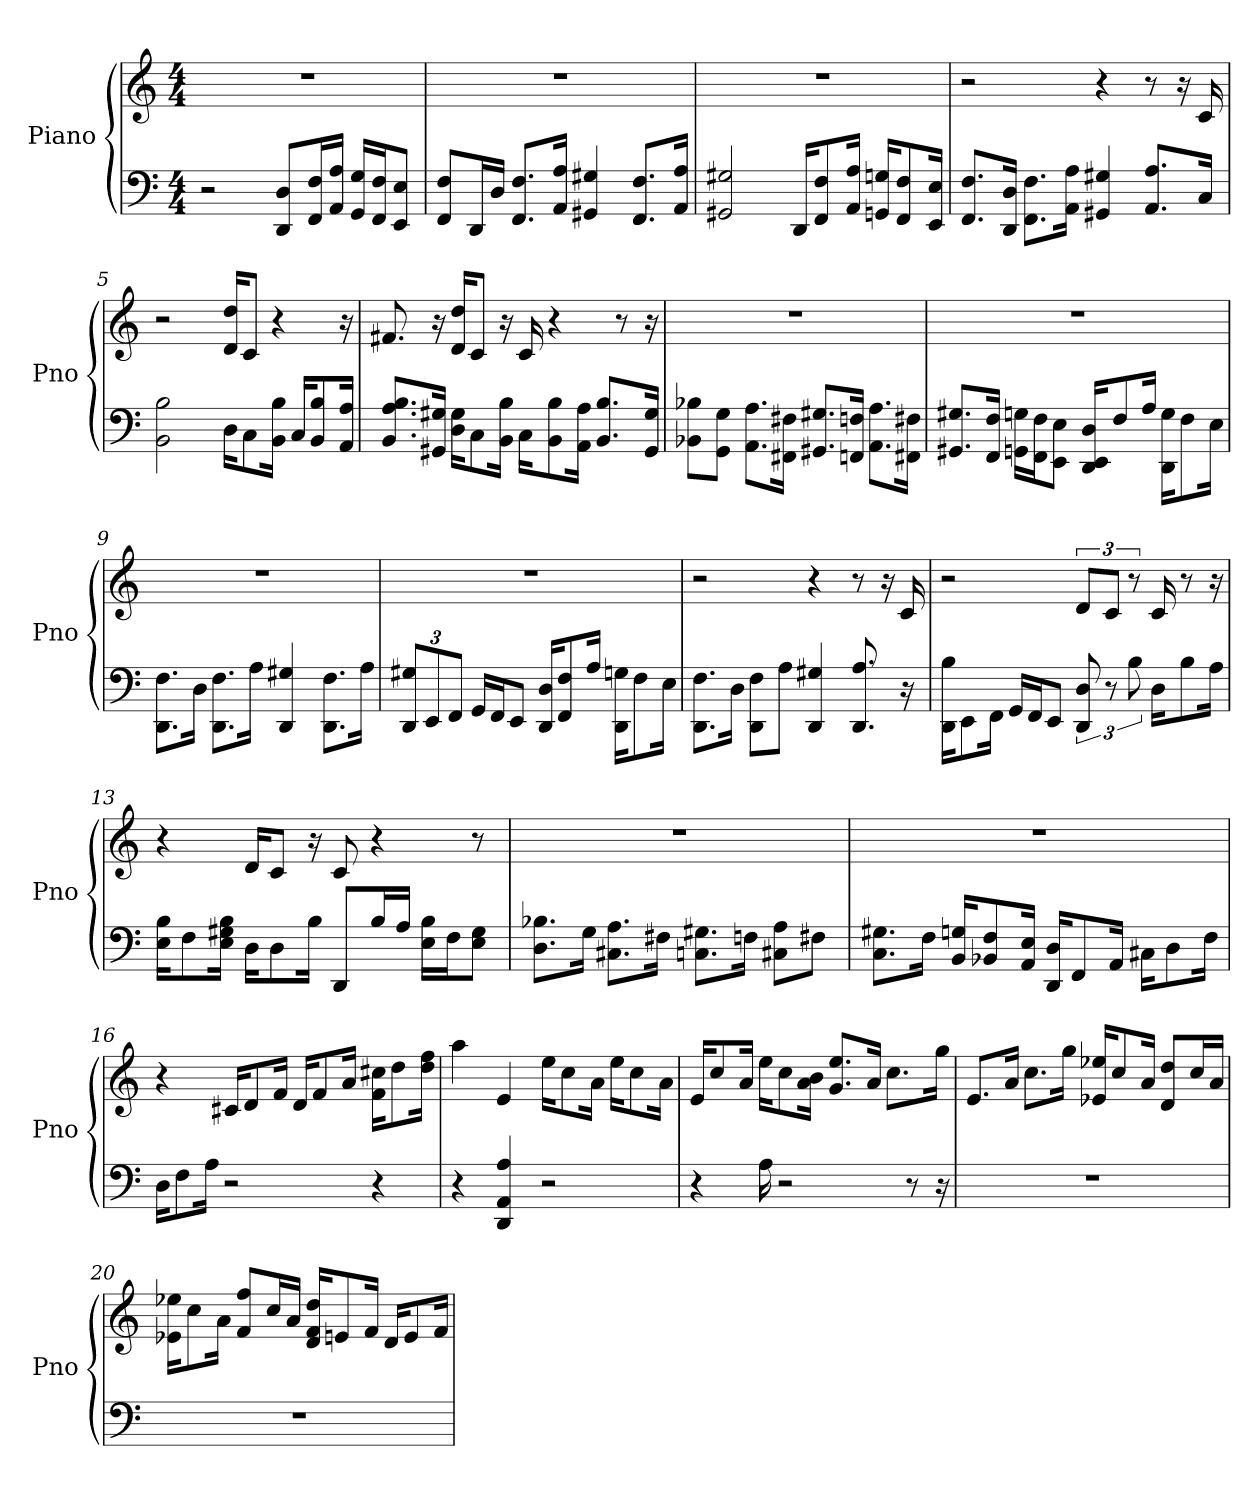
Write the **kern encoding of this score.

**kern	**kern
*part1	*part1
*staff2	*staff1
*I"Piano	*
*I'Pno	*
*clefF4	*clefG2
*k[]	*k[]
*C:	*C:
*M4/4	*M4/4
*MM128	*MM128
=1	=1
2r	1r
8DD/ 8D/L	.
16F/ 16FF/L	.
16A/ 16AA/JJ	.
16G/ 16GG/LL	.
16FF/ 16F/J	.
8E/ 8EE/J	.
=2	=2
8FF/ 8F/L	1r
16DD/L	.
16D/JJ	.
8.F/ 8.FF/L	.
16A/ 16AA/Jk	.
4GG# 4G#	.
8.FF/ 8.F/L	.
16A/ 16AA/Jk	.
=3	=3
2GG# 2G#	1r
16DD/KL	.
8FF/ 8F/	.
16AA/ 16A/Jk	.
16GG/ 16G/KL	.
8F/ 8FF/	.
16E/ 16EE/Jk	.
=4	=4
8.F/ 8.FF/L	2r
16D/ 16DD/Jk	.
8.F\ 8.FF\L	.
16AA\ 16A\Jk	.
4GG# 4G#	4r
8.AA/ 8.A/L	8r
.	16r
16C/Jk	16c
=5	=5
2BB 2B	2r
16D\KL	16dd/ 16d/KL
8C\	8c/J
16BB\ 16B\Jk	4r
16C/KL	.
8B/ 8BB/	.
16A/ 16AA/Jk	16r
=6	=6
8.BB/ 8.B/ 8.A/L	8.f#
16G#/ 16GG#/Jk	16r
16D\ 16G#\KL	16dd/ 16d/KL
8C\	8c/J
16BB\ 16B\Jk	16r
16C\KL	16c
8BB\ 8B\	4r
16AA\ 16A\Jk	.
8.BB/ 8.B/L	.
.	8r
16G#/ 16GG#/Jk	16r
=7	=7
8B-\ 8BB-\L	1r
8GG\ 8G\J	.
8.A\ 8.AA\L	.
16FF#\ 16F#\Jk	.
8.G#/ 8.GG#/L	.
16F/ 16FF/Jk	.
8.A\ 8.AA\L	.
16FF#\ 16F#\Jk	.
=8	=8
8.G#/ 8.GG#/L	1r
16F/ 16FF/Jk	.
16G\ 16GG\LL	.
16F\ 16FF\J	.
8EE\ 8E\J	.
16EE/ 16DD/ 16D/KL	.
8F/	.
16A/Jk	.
16G\ 16DD\KL	.
8F\	.
16E\Jk	.
=9	=9
8.F\ 8.DD\L	1r
16D\Jk	.
8.F\ 8.DD\L	.
16A\Jk	.
4DD 4G#	.
8.F\ 8.DD\L	.
16A\Jk	.
=10	=10
12G#/ 12DD/L	1r
12EE/	.
12FF/J	.
16GG/LL	.
16FF/J	.
8EE/J	.
16DD/ 16D/KL	.
8FF/ 8F/	.
16A/Jk	.
16G\ 16DD\KL	.
8F\	.
16E\Jk	.
=11	=11
8.F\ 8.DD\L	2r
16D\Jk	.
8F\ 8DD\L	.
8A\J	.
4G# 4DD	4r
8.A 8.DD	8r
.	16r
16r	16c
=12	=12
16B\ 16DD\KL	2r
8EE\	.
16FF\Jk	.
16GG/LL	.
16FF/J	.
8EE/J	.
12DD 12D	12d/L
12r	12c/J
12B	12r
16D\KL	16c
8B\	8r
16A\Jk	16r
=13	=13
16E\ 16B\KL	4r
8F\	.
16B\ 16E\ 16G#\Jk	.
16D\KL	16d/KL
8D\	8c/J
16B\Jk	16r
8DD/L	8c
16B/L	4r
16A/JJ	.
16E\ 16B\LL	.
16F\J	.
8E\ 8G#\J	8r
=14	=14
8.B-\ 8.D\L	1r
16G\Jk	.
8.A\ 8.C#\L	.
16F#\Jk	.
8.C\ 8.G#\L	.
16F\Jk	.
8A\ 8C#\L	.
8F#\J	.
=15	=15
8.C\ 8.G#\L	1r
16F\Jk	.
16BB/ 16G/KL	.
8BB-/ 8F/	.
16E/ 16AA/Jk	.
16D/ 16DD/KL	.
8FF/	.
16AA/Jk	.
16C#\KL	.
8D\	.
16F\Jk	.
=16	=16
16D\KL	4r
8F\	.
16A\Jk	.
2r	16c#/KL
.	8d/
.	16f/Jk
.	16d/KL
.	8f/
.	16a/Jk
4r	16f\ 16cc#\KL
.	8dd\
.	16dd\ 16ff\Jk
=17	=17
4r	4aa
4A 4DD 4AA	4e
2r	16ee\KL
.	8cc\
.	16a\Jk
.	16ee\KL
.	8cc\
.	16a\Jk
=18	=18
4r	16e/KL
.	8cc/
.	16a/Jk
16A	16ee\KL
2r	8cc\
.	16a\ 16b\Jk
.	8.g/ 8.ee/L
.	16a/Jk
.	8.cc\L
8r	.
16r	16gg\Jk
=19	=19
1r	8.e/L
.	16a/Jk
.	8.cc\L
.	16gg\Jk
.	16e-/ 16ee-/KL
.	8cc/
.	16a/Jk
.	8d/ 8dd/L
.	16cc/L
.	16a/JJ
=20	=20
1r	16ee-\ 16e-\KL
.	8cc\
.	16a\Jk
.	8f/ 8ff/L
.	16cc/L
.	16a/JJ
.	16dd/ 16d/ 16f/KL
.	8e/
.	16f/Jk
.	16d/KL
.	8e/
.	16f/Jk
=	=
*-	*-
